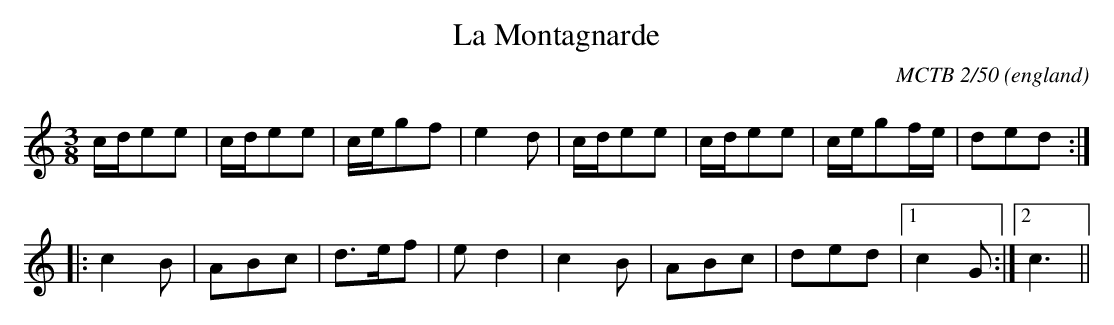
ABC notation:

X:1
T:La Montagnarde
O:england
C:MCTB 2/50
M:3/8
L:1/8
K:C
c/d/ee|c/d/ee|c/e/gf|e2d|\
c/d/ee|c/d/ee|c/e/gf/e/|ded:|
|:c2B|ABc|d>ef|ed2|\
c2B|ABc|ded|1 c2G:|2 c3||
